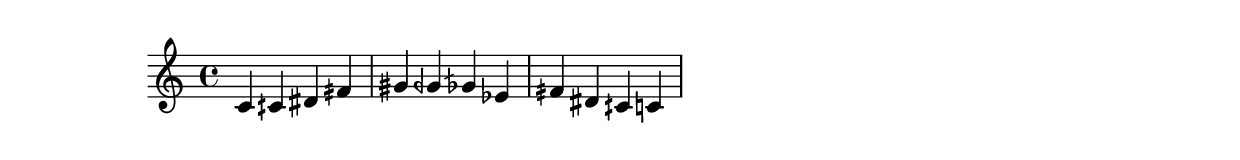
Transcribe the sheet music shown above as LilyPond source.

%% Do not edit this file; it is auto-generated from input/new
%% This file is in the public domain.
\version "2.11.62"
\header {
  texidoces = "
El «Makam» es un tipo de melodía de Turquía que
utiliza intervalos microtonales de 1/9 de tono.  Consulte el
archivo de inicio @code{makam.ly} (véase el 'Manual de
aprendizaje @version{}, 4.6.3 Otras fuentes de información' para
averiguar la situación de este archivo) para ver detalles de los
nombres de las notas y las alteraciones.

"
  doctitlees = "El «Makam»"

  lsrtags = "pitches,world-music"
  texidoc = "Makam is a type of melody from Turkey using 1/9th-tone
microtonal alterations.  Consult the initialization file
@code{makam.ly} (see the `Learning Manual @version{},
4.6.3 Other sources of information' for the location of this file)
for details of pitch names and alterations."
  doctitle = "Makam example"
} % begin verbatim

% Initialize makam settings
\include "makam.ly"

\relative c' {
  \set Staff.keySignature = #`((3 . ,BAKIYE) (6 . ,(- KOMA)))
  c4 cc db fk
  gbm4 gfc gfb efk
  fk4 db cc c
}
